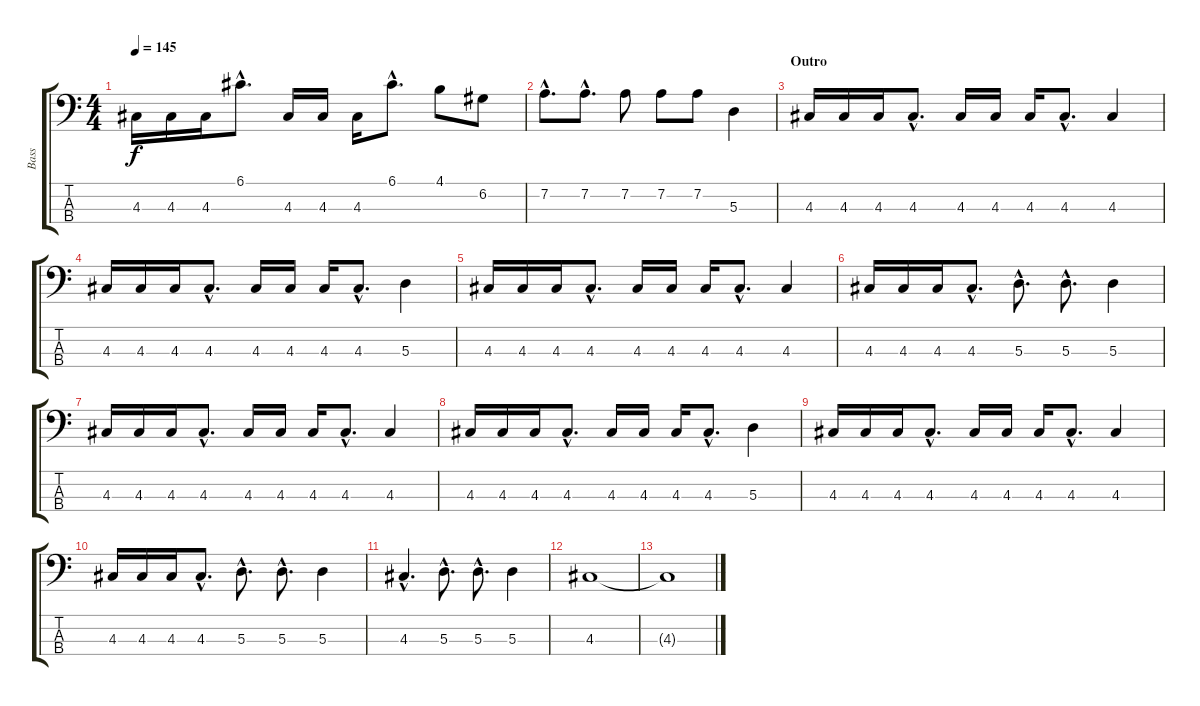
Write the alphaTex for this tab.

\track ("Bass" "Bass") {instrument electricbassfinger}
\staff {score tabs}
\tuning (G2 D2 A1 E1) {hide}
\ts (4 4)
\tempo 145
\clef f4
\ks c
4.3.16{dy f} 4.3.16 4.3.16 6.1{hac}.8{d} 4.3.16 4.3.16 4.3.16 6.1{hac}.8{d} 4.1.8 6.2.8 |
7.2{hac}.8{d} 7.2{hac}.8{d} 7.2.8 7.2.8 7.2.8 5.3.4 |
\section ("" "Outro")
4.3.16 4.3.16 4.3.16 4.3{hac}.8{d} 4.3.16 4.3.16 4.3.16 4.3{hac}.8{d} 4.3.4 |
4.3.16 4.3.16 4.3.16 4.3{hac}.8{d} 4.3.16 4.3.16 4.3.16 4.3{hac}.8{d} 5.3.4 |
4.3.16 4.3.16 4.3.16 4.3{hac}.8{d} 4.3.16 4.3.16 4.3.16 4.3{hac}.8{d} 4.3.4 |
4.3.16 4.3.16 4.3.16 4.3{hac}.8{d} 5.3{hac}.8{d} 5.3{hac}.8{d} 5.3.4 |
4.3.16 4.3.16 4.3.16 4.3{hac}.8{d} 4.3.16 4.3.16 4.3.16 4.3{hac}.8{d} 4.3.4 |
4.3.16 4.3.16 4.3.16 4.3{hac}.8{d} 4.3.16 4.3.16 4.3.16 4.3{hac}.8{d} 5.3.4 |
4.3.16 4.3.16 4.3.16 4.3{hac}.8{d} 4.3.16 4.3.16 4.3.16 4.3{hac}.8{d} 4.3.4 |
4.3.16 4.3.16 4.3.16 4.3{hac}.8{d} 5.3{hac}.8{d} 5.3{hac}.8{d} 5.3.4 |
4.3{hac}.4{d} 5.3{hac}.8{d} 5.3{hac}.8{d} 5.3.4 |
4.3.1 |
4.3{t}.1
